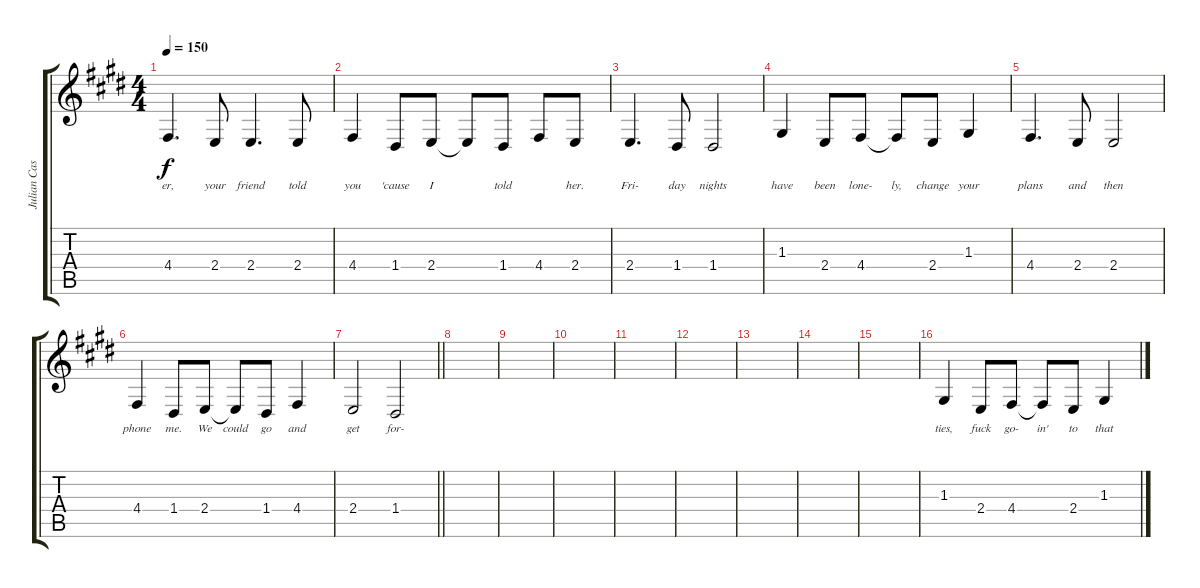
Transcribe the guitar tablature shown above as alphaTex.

\track ("Julian Casablancas - Vocals" "Julian Cas") {instrument lead2sawtooth}
\staff {score tabs}
\tuning (E4 B3 G3 D3 A2 E2) {hide}
\ts (4 4)
\tempo 150
\clef g2
\ks e
4.4.4{d lyrics (0 "er,") lyrics (1 "") lyrics (2 "") lyrics (3 "") lyrics (4 "") dy f} 2.4.8{lyrics (0 "your") lyrics (1 "") lyrics (2 "") lyrics (3 "") lyrics (4 "")} 2.4.4{d lyrics (0 "friend") lyrics (1 "") lyrics (2 "") lyrics (3 "") lyrics (4 "")} 2.4.8{lyrics (0 "told") lyrics (1 "") lyrics (2 "") lyrics (3 "") lyrics (4 "")} |
4.4.4{lyrics (0 "you") lyrics (1 "") lyrics (2 "") lyrics (3 "") lyrics (4 "")} 1.4.8{lyrics (0 "'cause") lyrics (1 "") lyrics (2 "") lyrics (3 "") lyrics (4 "")} 2.4.8{lyrics (0 "I") lyrics (1 "") lyrics (2 "") lyrics (3 "") lyrics (4 "")} 2.4{t}.8{lyrics (0 "") lyrics (1 "") lyrics (2 "") lyrics (3 "") lyrics (4 "")} 1.4.8{lyrics (0 "told") lyrics (1 "") lyrics (2 "") lyrics (3 "") lyrics (4 "")} 4.4.8{lyrics (0 "") lyrics (1 "") lyrics (2 "") lyrics (3 "") lyrics (4 "")} 2.4.8{lyrics (0 "her.") lyrics (1 "") lyrics (2 "") lyrics (3 "") lyrics (4 "")} |
2.4.4{d lyrics (0 "Fri-") lyrics (1 "") lyrics (2 "") lyrics (3 "") lyrics (4 "")} 1.4.8{lyrics (0 "day") lyrics (1 "") lyrics (2 "") lyrics (3 "") lyrics (4 "")} 1.4.2{lyrics (0 "nights") lyrics (1 "") lyrics (2 "") lyrics (3 "") lyrics (4 "")} |
1.3.4{lyrics (0 "have") lyrics (1 "") lyrics (2 "") lyrics (3 "") lyrics (4 "")} 2.4.8{lyrics (0 "been") lyrics (1 "") lyrics (2 "") lyrics (3 "") lyrics (4 "")} 4.4.8{lyrics (0 "lone-") lyrics (1 "") lyrics (2 "") lyrics (3 "") lyrics (4 "")} 4.4{t}.8{lyrics (0 "ly,") lyrics (1 "") lyrics (2 "") lyrics (3 "") lyrics (4 "")} 2.4.8{lyrics (0 "change") lyrics (1 "") lyrics (2 "") lyrics (3 "") lyrics (4 "")} 1.3.4{lyrics (0 "your") lyrics (1 "") lyrics (2 "") lyrics (3 "") lyrics (4 "")} |
4.4.4{d lyrics (0 "plans") lyrics (1 "") lyrics (2 "") lyrics (3 "") lyrics (4 "")} 2.4.8{lyrics (0 "and") lyrics (1 "") lyrics (2 "") lyrics (3 "") lyrics (4 "")} 2.4.2{lyrics (0 "then") lyrics (1 "") lyrics (2 "") lyrics (3 "") lyrics (4 "")} |
4.4.4{lyrics (0 "phone") lyrics (1 "") lyrics (2 "") lyrics (3 "") lyrics (4 "")} 1.4.8{lyrics (0 "me.") lyrics (1 "") lyrics (2 "") lyrics (3 "") lyrics (4 "")} 2.4.8{lyrics (0 "We") lyrics (1 "") lyrics (2 "") lyrics (3 "") lyrics (4 "")} 2.4{t}.8{lyrics (0 "could") lyrics (1 "") lyrics (2 "") lyrics (3 "") lyrics (4 "")} 1.4.8{lyrics (0 "go") lyrics (1 "") lyrics (2 "") lyrics (3 "") lyrics (4 "")} 4.4.4{lyrics (0 "and") lyrics (1 "") lyrics (2 "") lyrics (3 "") lyrics (4 "")} |
\barLineRight lightlight
2.4.2{lyrics (0 "get") lyrics (1 "") lyrics (2 "") lyrics (3 "") lyrics (4 "")} 1.4.2{lyrics (0 "for-") lyrics (1 "") lyrics (2 "") lyrics (3 "") lyrics (4 "")} |
|
|
|
|
|
|
|
|
1.3.4{lyrics (0 "ties,") lyrics (1 "") lyrics (2 "") lyrics (3 "") lyrics (4 "")} 2.4.8{lyrics (0 "fuck") lyrics (1 "") lyrics (2 "") lyrics (3 "") lyrics (4 "")} 4.4.8{lyrics (0 "go-") lyrics (1 "") lyrics (2 "") lyrics (3 "") lyrics (4 "")} 4.4{t}.8{lyrics (0 "in'") lyrics (1 "") lyrics (2 "") lyrics (3 "") lyrics (4 "")} 2.4.8{lyrics (0 "to") lyrics (1 "") lyrics (2 "") lyrics (3 "") lyrics (4 "")} 1.3.4{lyrics (0 "that") lyrics (1 "") lyrics (2 "") lyrics (3 "") lyrics (4 "")}
